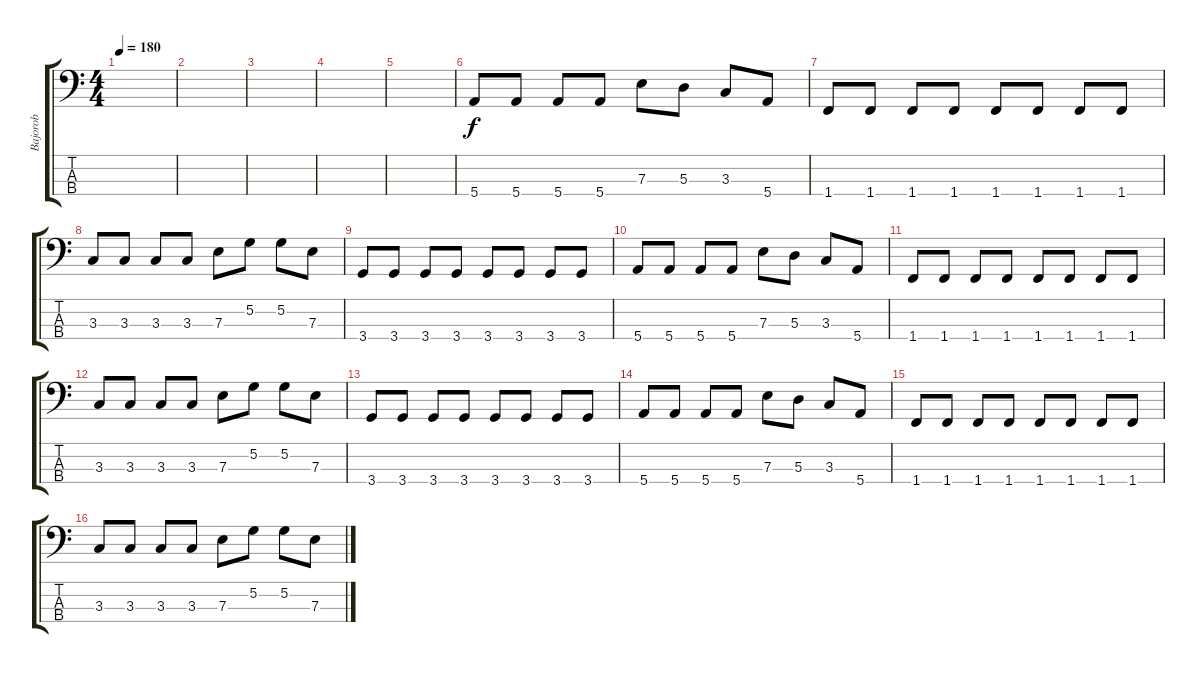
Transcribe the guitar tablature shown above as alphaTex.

\track ("Bajorob" "Bajorob") {instrument electricbasspick}
\staff {score tabs}
\tuning (G2 D2 A1 E1) {hide}
\ts (4 4)
\tempo 180
\clef f4
\ks c
|
|
|
|
|
5.4.8 5.4.8 5.4.8 5.4.8 7.3.8 5.3.8 3.3.8 5.4.8 |
1.4.8 1.4.8 1.4.8 1.4.8 1.4.8 1.4.8 1.4.8 1.4.8 |
3.3.8 3.3.8 3.3.8 3.3.8 7.3.8 5.2.8 5.2.8 7.3.8 |
3.4.8 3.4.8 3.4.8 3.4.8 3.4.8 3.4.8 3.4.8 3.4.8 |
5.4.8 5.4.8 5.4.8 5.4.8 7.3.8 5.3.8 3.3.8 5.4.8 |
1.4.8 1.4.8 1.4.8 1.4.8 1.4.8 1.4.8 1.4.8 1.4.8 |
3.3.8 3.3.8 3.3.8 3.3.8 7.3.8 5.2.8 5.2.8 7.3.8 |
3.4.8 3.4.8 3.4.8 3.4.8 3.4.8 3.4.8 3.4.8 3.4.8 |
5.4.8 5.4.8 5.4.8 5.4.8 7.3.8 5.3.8 3.3.8 5.4.8 |
1.4.8 1.4.8 1.4.8 1.4.8 1.4.8 1.4.8 1.4.8 1.4.8 |
3.3.8 3.3.8 3.3.8 3.3.8 7.3.8 5.2.8 5.2.8 7.3.8
